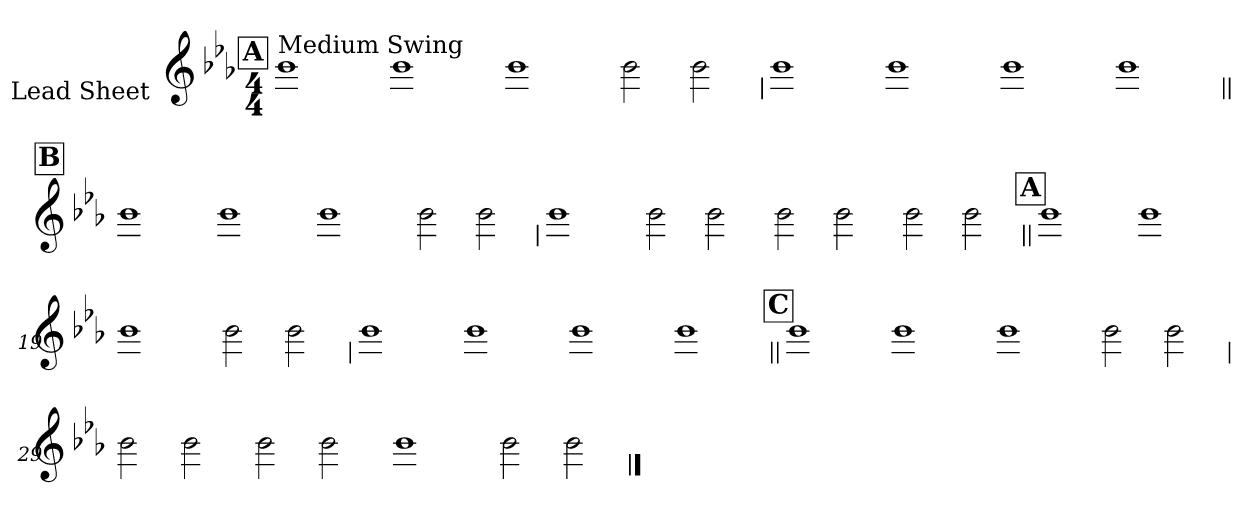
**kern
*part1
*staff1
*I"Lead Sheet
*stria0
*clefG2
*k[b-e-a-]
*E-:
*M4/4
!!LO:REH:place=s1:a:t=A
=1||
!LO:TX:a:t=Medium Swing
1b-
=2-
1b-
=3-
1b-
=4-
2b-
2b-
!!LO:LB:g=z
=5
1b-
=6-
1b-
=7-
1b-
=8-
1b-
!!LO:LB:g=z
!!LO:REH:place=s1:a:t=B
=9||
1b-
=10-
1b-
=11-
1b-
=12-
2b-
2b-
!!LO:LB:g=z
=13
1b-
=14-
2b-
2b-
=15-
2b-
2b-
=16-
2b-
2b-
!!LO:LB:g=z
!!LO:REH:place=s1:a:t=A
=17||
1b-
=18-
1b-
=19-
1b-
=20-
2b-
2b-
!!LO:LB:g=z
=21
1b-
=22-
1b-
=23-
1b-
=24-
1b-
!!LO:LB:g=z
!!LO:REH:place=s1:a:t=C
=25||
1b-
=26-
1b-
=27-
1b-
=28-
2b-
2b-
!!LO:LB:g=z
=29
2b-
2b-
=30-
2b-
2b-
=31-
1b-
=32-
2b-
2b-
==
*-
